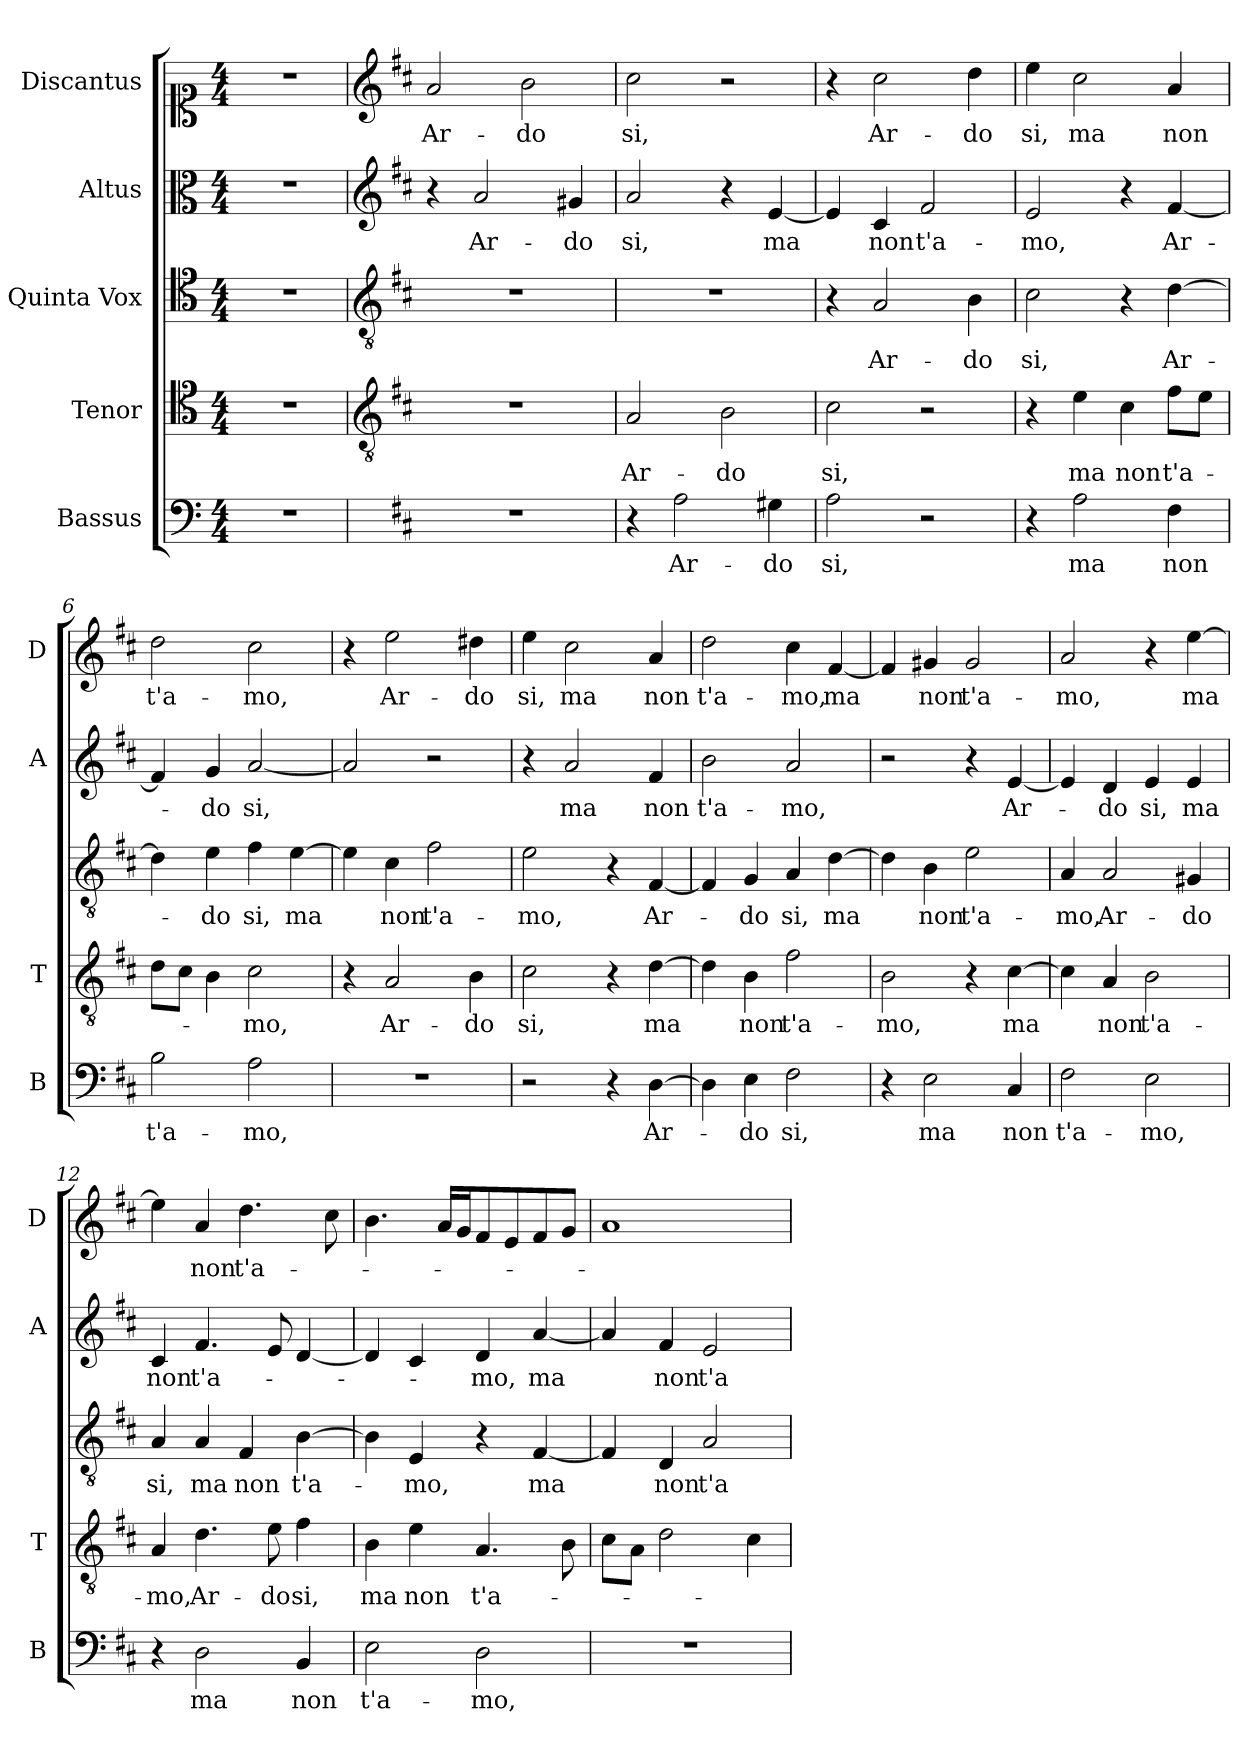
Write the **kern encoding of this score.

**kern	**text	**kern	**text	**kern	**text	**kern	**text	**kern	**text
*part5	*part5	*part4	*part4	*part3	*part3	*part2	*part2	*part1	*part1
*staff5	*staff5	*staff4	*staff4	*staff3	*staff3	*staff2	*staff2	*staff1	*staff1
*I"Bassus	*	*I"Tenor	*	*I"Quinta Vox	*	*I"Altus	*	*I"Discantus	*
*I'B	*	*I'T	*	*	*	*I'A	*	*I'D	*
*clefF4	*	*clefC4	*	*clefC4	*	*clefC3	*	*clefC1	*
*k[]	*	*k[]	*	*k[]	*	*k[]	*	*k[]	*
*C:	*	*C:	*	*C:	*	*C:	*	*C:	*
*M4/4	*	*M4/4	*	*M4/4	*	*M4/4	*	*M4/4	*
=1	=1	=1	=1	=1	=1	=1	=1	=1	=1
1r	.	1r	.	1r	.	1r	.	1r	.
=2	=2	=2	=2	=2	=2	=2	=2	=2	=2
*	*	*clefGv2	*	*clefGv2	*	*clefG2	*	*clefG2	*
*k[f#c#]	*	*k[f#c#]	*	*k[f#c#]	*	*k[f#c#]	*	*k[f#c#]	*
*D:	*	*D:	*	*D:	*	*D:	*	*D:	*
!	!	!	!	!	!	!	!	!	!LO:LY:b
1r	.	1r	.	1r	.	4r	.	2a/	Ar-
!	!	!	!	!	!	!	!LO:LY:b	!	!
.	.	.	.	.	.	2a/	Ar-	.	.
!	!	!	!	!	!	!	!	!	!LO:LY:b
.	.	.	.	.	.	.	.	2b\	-do
!	!	!	!	!	!	!	!LO:LY:b	!	!
.	.	.	.	.	.	4g#X/	-do	.	.
=3	=3	=3	=3	=3	=3	=3	=3	=3	=3
!	!	!	!LO:LY:b	!	!	!	!LO:LY:b	!	!LO:LY:b
4r	.	2A/	Ar-	1r	.	2a/	si,	2cc#\	si,
!	!LO:LY:b	!	!	!	!	!	!	!	!
2A\	Ar-	.	.	.	.	.	.	.	.
!	!	!	!LO:LY:b	!	!	!	!	!	!
.	.	2B\	-do	.	.	4r	.	2r	.
!	!LO:LY:b	!	!	!	!	!	!LO:LY:b	!	!
4G#X\	-do	.	.	.	.	[4e/	ma	.	.
=4	=4	=4	=4	=4	=4	=4	=4	=4	=4
!	!LO:LY:b	!	!LO:LY:b	!	!	!	!	!	!
2A\	si,	2c#\	si,	4r	.	4e/]	.	4r	.
!	!	!	!	!	!LO:LY:b	!	!LO:LY:b	!	!LO:LY:b
.	.	.	.	2A/	Ar-	4c#/	non	2cc#\	Ar-
!	!	!	!	!	!	!	!LO:LY:b	!	!
2r	.	2r	.	.	.	2f#/	t'a-	.	.
!	!	!	!	!	!LO:LY:b	!	!	!	!LO:LY:b
.	.	.	.	4B\	-do	.	.	4dd\	-do
=5	=5	=5	=5	=5	=5	=5	=5	=5	=5
!	!	!	!	!	!LO:LY:b	!	!LO:LY:b	!	!LO:LY:b
4r	.	4r	.	2c#\	si,	2e/	-mo,	4ee\	si,
!	!LO:LY:b	!	!LO:LY:b	!	!	!	!	!	!LO:LY:b
2A\	ma	4e\	ma	.	.	.	.	2cc#\	ma
!	!	!	!LO:LY:b	!	!	!	!	!	!
.	.	4c#\	non	4r	.	4r	.	.	.
!	!LO:LY:b	!	!LO:LY:b	!	!LO:LY:b	!	!LO:LY:b	!	!LO:LY:b
4F#\	non	8f#\L	t'a-	[4d\	Ar-	[4f#/	Ar-	4a/	non
.	.	8e\J	.	.	.	.	.	.	.
=6	=6	=6	=6	=6	=6	=6	=6	=6	=6
!	!LO:LY:b	!	!	!	!	!	!	!	!LO:LY:b
2B\	t'a-	8d\L	.	4d\]	.	4f#/]	.	2dd\	t'a-
.	.	8c#\J	.	.	.	.	.	.	.
!	!	!	!	!	!LO:LY:b	!	!LO:LY:b	!	!
.	.	4B\	.	4e\	-do	4g/	-do	.	.
!	!LO:LY:b	!	!LO:LY:b	!	!LO:LY:b	!	!LO:LY:b	!	!LO:LY:b
2A\	-mo,	2c#\	-mo,	4f#\	si,	[2a/	si,	2cc#\	-mo,
!	!	!	!	!	!LO:LY:b	!	!	!	!
.	.	.	.	[4e\	ma	.	.	.	.
=7	=7	=7	=7	=7	=7	=7	=7	=7	=7
1r	.	4r	.	4e\]	.	2a/]	.	4r	.
!	!	!	!LO:LY:b	!	!LO:LY:b	!	!	!	!LO:LY:b
.	.	2A/	Ar-	4c#\	non	.	.	2ee\	Ar-
!	!	!	!	!	!LO:LY:b	!	!	!	!
.	.	.	.	2f#\	t'a-	2r	.	.	.
!	!	!	!LO:LY:b	!	!	!	!	!	!LO:LY:b
.	.	4B\	-do	.	.	.	.	4dd#X\	-do
!!LO:LB:g=z
=8	=8	=8	=8	=8	=8	=8	=8	=8	=8
!	!	!	!LO:LY:b	!	!LO:LY:b	!	!	!	!LO:LY:b
2r	.	2c#\	si,	2e\	-mo,	4r	.	4ee\	si,
!	!	!	!	!	!	!	!LO:LY:b	!	!LO:LY:b
.	.	.	.	.	.	2a/	ma	2cc#\	ma
4r	.	4r	.	4r	.	.	.	.	.
!	!LO:LY:b	!	!LO:LY:b	!	!LO:LY:b	!	!LO:LY:b	!	!LO:LY:b
[4D\	Ar-	[4d\	ma	[4F#/	Ar-	4f#/	non	4a/	non
=9	=9	=9	=9	=9	=9	=9	=9	=9	=9
!	!	!	!	!	!	!	!LO:LY:b	!	!LO:LY:b
4D\]	.	4d\]	.	4F#/]	.	2b\	t'a-	2dd\	t'a-
!	!LO:LY:b	!	!LO:LY:b	!	!LO:LY:b	!	!	!	!
4E\	-do	4B\	non	4G/	-do	.	.	.	.
!	!LO:LY:b	!	!LO:LY:b	!	!LO:LY:b	!	!LO:LY:b	!	!LO:LY:b
2F#\	si,	2f#\	t'a-	4A/	si,	2a/	-mo,	4cc#\	-mo,
!	!	!	!	!	!LO:LY:b	!	!	!	!LO:LY:b
.	.	.	.	[4d\	ma	.	.	[4f#/	ma
=10	=10	=10	=10	=10	=10	=10	=10	=10	=10
!	!	!	!LO:LY:b	!	!	!	!	!	!
4r	.	2B\	-mo,	4d\]	.	2r	.	4f#/]	.
!	!LO:LY:b	!	!	!	!LO:LY:b	!	!	!	!LO:LY:b
2E\	ma	.	.	4B\	non	.	.	4g#X/	non
!	!	!	!	!	!LO:LY:b	!	!	!	!LO:LY:b
.	.	4r	.	2e\	t'a-	4r	.	2g#/	t'a-
!	!LO:LY:b	!	!LO:LY:b	!	!	!	!LO:LY:b	!	!
4C#/	non	[4c#\	ma	.	.	[4e/	Ar-	.	.
=11	=11	=11	=11	=11	=11	=11	=11	=11	=11
!	!LO:LY:b	!	!	!	!LO:LY:b	!	!	!	!LO:LY:b
2F#\	t'a-	4c#\]	.	4A/	-mo,	4e/]	.	2a/	-mo,
!	!	!	!LO:LY:b	!	!LO:LY:b	!	!LO:LY:b	!	!
.	.	4A/	non	2A/	Ar-	4d/	-do	.	.
!	!LO:LY:b	!	!LO:LY:b	!	!	!	!LO:LY:b	!	!
2E\	-mo,	2B\	t'a-	.	.	4e/	si,	4r	.
!	!	!	!	!	!LO:LY:b	!	!LO:LY:b	!	!LO:LY:b
.	.	.	.	4G#X/	-do	4e/	ma	[4ee\	ma
=12	=12	=12	=12	=12	=12	=12	=12	=12	=12
!	!	!	!LO:LY:b	!	!LO:LY:b	!	!LO:LY:b	!	!
4r	.	4A/	-mo,	4A/	si,	4c#/	non	4ee\]	.
!	!LO:LY:b	!	!LO:LY:b	!	!LO:LY:b	!	!LO:LY:b	!	!LO:LY:b
2D\	ma	4.d\	Ar-	4A/	ma	4.f#/	t'a-	4a/	non
!	!	!	!	!	!LO:LY:b	!	!	!	!LO:LY:b
.	.	.	.	4F#/	non	.	.	4.dd\	t'a-
!	!	!	!LO:LY:b	!	!	!	!	!	!
.	.	8e\	-do	.	.	8e/	.	.	.
!	!LO:LY:b	!	!LO:LY:b	!	!LO:LY:b	!	!	!	!
4BB/	non	4f#\	si,	[4B\	t'a-	[4d/	.	.	.
.	.	.	.	.	.	.	.	8cc#\	.
=13	=13	=13	=13	=13	=13	=13	=13	=13	=13
!	!LO:LY:b	!	!LO:LY:b	!	!	!	!	!	!
2E\	t'a-	4B\	ma	4B\]	.	4d/]	.	4.b\	.
!	!	!	!LO:LY:b	!	!LO:LY:b	!	!	!	!
.	.	4e\	non	4E/	-mo,	4c#/	.	.	.
.	.	.	.	.	.	.	.	16a/LL	.
.	.	.	.	.	.	.	.	16g/J	.
!	!LO:LY:b	!	!LO:LY:b	!	!	!	!LO:LY:b	!	!
2D\	-mo,	4.A/	t'a-	4r	.	4d/	-mo,	8f#/	.
.	.	.	.	.	.	.	.	8e/	.
!	!	!	!	!	!LO:LY:b	!	!LO:LY:b	!	!
.	.	.	.	[4F#/	ma	[4a/	ma	8f#/	.
.	.	8B\	.	.	.	.	.	8g/J	.
=14	=14	=14	=14	=14	=14	=14	=14	=14	=14
1r	.	8c#\L	.	4F#/]	.	4a/]	.	1a	.
.	.	8A\J	.	.	.	.	.	.	.
!	!	!	!	!	!LO:LY:b	!	!LO:LY:b	!	!
.	.	2d\	.	4D/	non	4f#/	non	.	.
!	!	!	!	!	!LO:LY:b	!	!LO:LY:b	!	!
.	.	.	.	2A/	t'a-	2e/	t'a-	.	.
.	.	4c#\	.	.	.	.	.	.	.
=	=	=	=	=	=	=	=	=	=
*-	*-	*-	*-	*-	*-	*-	*-	*-	*-
